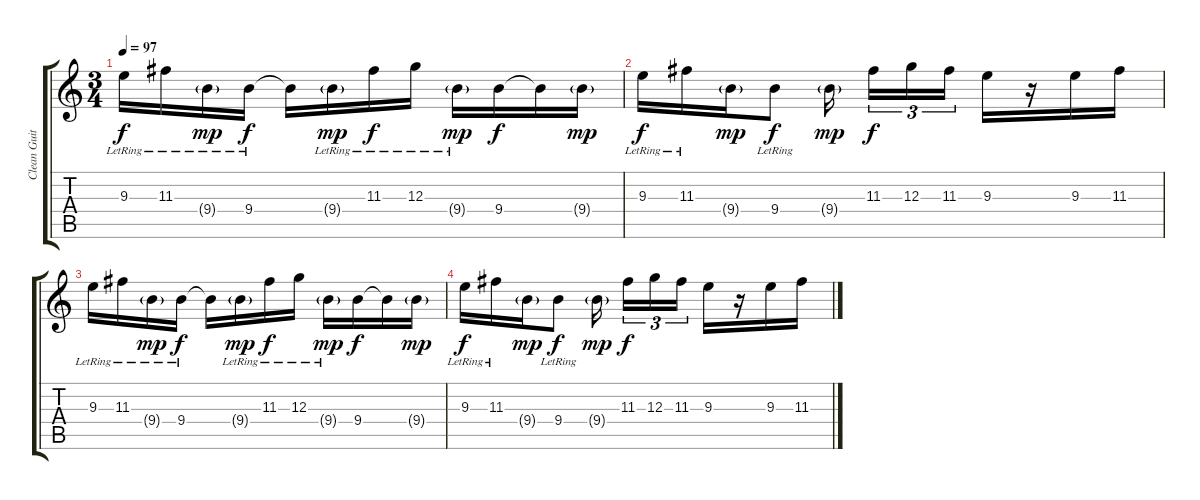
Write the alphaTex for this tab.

\track ("Clean Guitars" "Clean Guit") {instrument electricguitarjazz}
\staff {score tabs}
\tuning (E4 B3 G3 D3 A2 D2) {hide}
\ts (3 4)
\tempo 97
\clef g2
\ks c
9.3{lr}.16{dy f} 11.3{lr}.16 9.4{g lr}.16{dy mp} 9.4{lr}.16{dy f} 9.4{t}.16 9.4{g lr}.16{dy mp} 11.3{lr}.16{dy f} 12.3{lr}.16 9.4{g lr}.16{dy mp} 9.4.16{dy f} 9.4{t}.16 9.4{g}.16{dy mp} |
9.3{lr}.16{dy f} 11.3{lr}.16 9.4{g}.16{dy mp} 9.4{lr}.8{dy f} 9.4{g}.16{dy mp beam splitsecondary} 11.3.16{tu (3 2) dy f} 12.3.16{tu (3 2)} 11.3.16{tu (3 2)} 9.3.16 r.16 9.3.16 11.3.16 |
9.3{lr}.16 11.3{lr}.16 9.4{g lr}.16{dy mp} 9.4{lr}.16{dy f} 9.4{t}.16 9.4{g lr}.16{dy mp} 11.3{lr}.16{dy f} 12.3{lr}.16 9.4{g lr}.16{dy mp} 9.4.16{dy f} 9.4{t}.16 9.4{g}.16{dy mp} |
9.3{lr}.16{dy f} 11.3{lr}.16 9.4{g}.16{dy mp} 9.4{lr}.8{dy f} 9.4{g}.16{dy mp beam splitsecondary} 11.3.16{tu (3 2) dy f} 12.3.16{tu (3 2)} 11.3.16{tu (3 2)} 9.3.16 r.16 9.3.16 11.3.16
